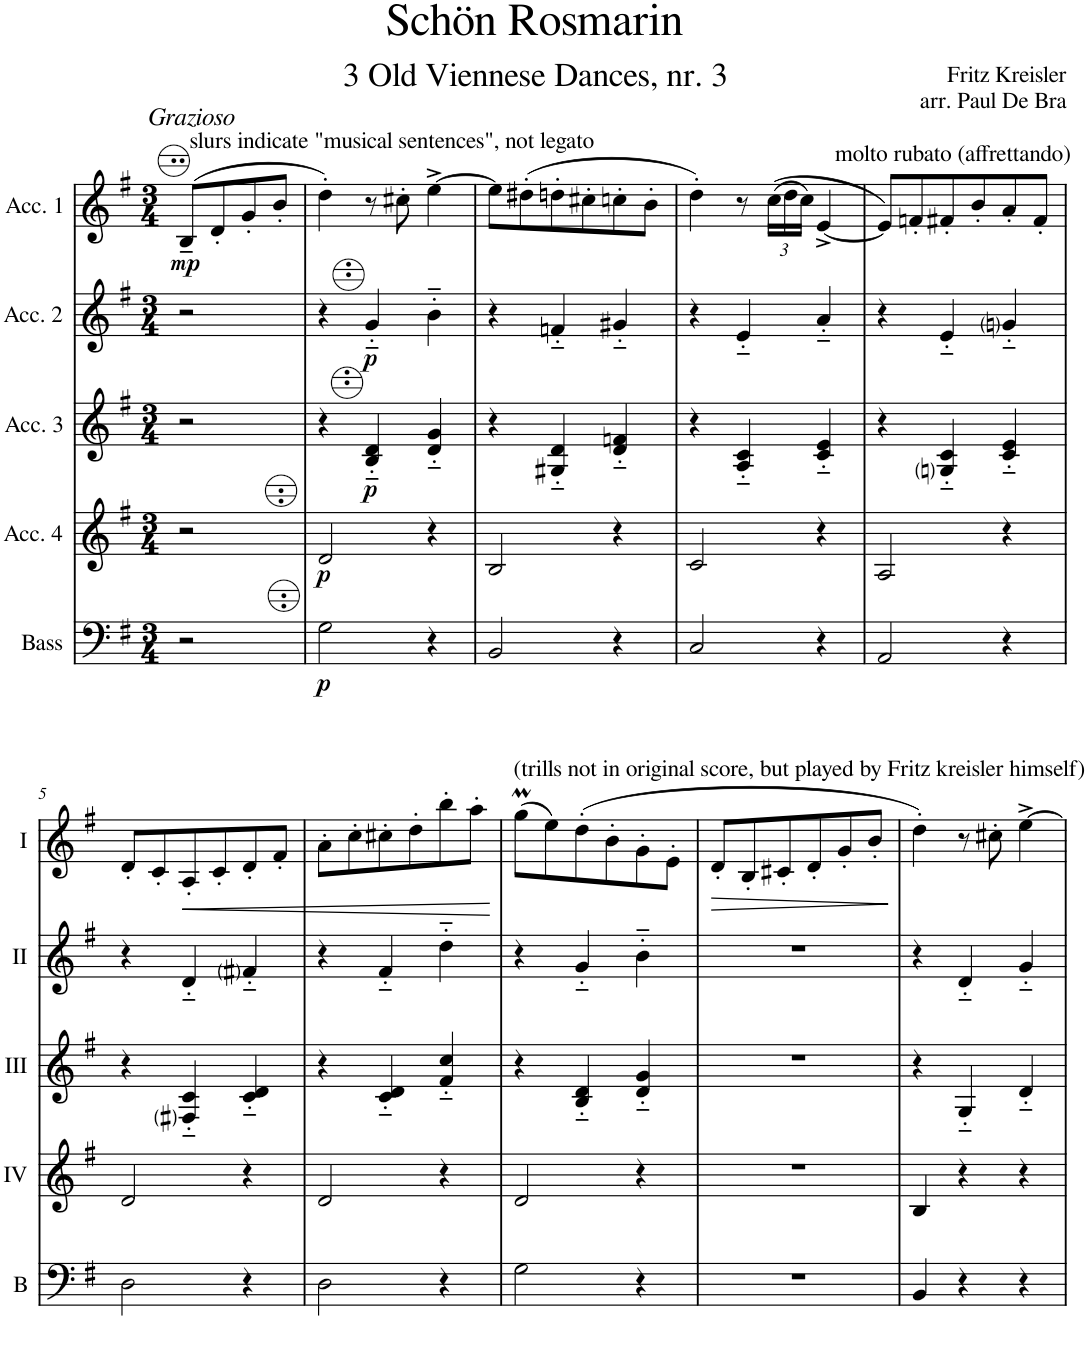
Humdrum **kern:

**kern	**dynam	**kern	**dynam	**kern	**dynam	**kern	**dynam	**kern	**dynam
*part5	*part5	*part4	*part4	*part3	*part3	*part2	*part2	*part1	*part1
*staff5	*staff5	*staff4	*staff4	*staff3	*staff3	*staff2	*staff2	*staff1	*staff1
*I"Bass	*	*I"Acc. 4	*	*I"Acc. 3	*	*I"Acc. 2	*	*I"Acc. 1	*
*I'B	*	*	*	*	*	*	*	*	*
*clefF4	*	*clefG2	*	*clefG2	*	*clefG2	*	*clefG2	*
*Trd7c12	*	*Trd7c12	*	*	*	*	*	*	*
*k[f#]	*	*k[f#]	*	*k[f#]	*	*k[f#]	*	*k[f#]	*
*M3/4	*	*M3/4	*	*M3/4	*	*M3/4	*	*M3/4	*
=	=	=	=	=	=	=	=	=	=
!	!	!	!	!	!	!	!	!LO:TX:a:i:t=Grazioso	!
!	!	!	!	!	!	!	!	!LO:TX:a:t=slurs indicate "musical sentences", not legato	!
!	!	!	!	!	!	!	!	!	!LO:DY:b
2r	.	2r	.	2r	.	2r	.	(8B~/L	mp
.	.	.	.	.	.	.	.	8d'/	.
.	.	.	.	.	.	.	.	8g'/	.
.	.	.	.	.	.	.	.	8b'/J	.
=1	=1	=1	=1	=1	=1	=1	=1	=1	=1
!	!LO:DY:b	!	!LO:DY:b	!	!	!	!	!	!
2G\	p	2d/	p	4r	.	4r	.	4dd'\)	.
!	!	!	!	!	!LO:DY:b	!	!LO:DY:b	!	!
.	.	.	.	4B/'~ 4d/'~	p	4g'~/	p	8r	.
.	.	.	.	.	.	.	.	8cc#X'\	.
4r	.	4r	.	4d/'~ 4g/'~	.	4b'~\	.	[4ee^\	.
=2	=2	=2	=2	=2	=2	=2	=2	=2	=2
2BB/	.	2B/	.	4r	.	4r	.	8ee\L]	.
.	.	.	.	.	.	.	.	(8dd#X'\	.
.	.	.	.	4G#X/'~ 4d/'~	.	4fn'~/	.	8ddn'\	.
.	.	.	.	.	.	.	.	8cc#X'\	.
4r	.	4r	.	4d/'~ 4fn/'~	.	4g#X'~/	.	8ccn'\	.
.	.	.	.	.	.	.	.	8b'\J	.
=3	=3	=3	=3	=3	=3	=3	=3	=3	=3
2C/	.	2c/	.	4r	.	4r	.	4dd'\)	.
.	.	.	.	4A/'~ 4c/'~	.	4e'~/	.	8r	.
*	*	*	*	*	*	*	*	*Xbrackettup	*
.	.	.	.	.	.	.	.	((24cc\LL	.
.	.	.	.	.	.	.	.	24dd\	.
.	.	.	.	.	.	.	.	24cc\JJ)	.
4r	.	4r	.	4c/'~ 4e/'~	.	4a'~/	.	[4e^/	.
=4	=4	=4	=4	=4	=4	=4	=4	=4	=4
!	!	!	!	!	!	!	!	!LO:TX:a:t=molto rubato (affrettando)	!
2AA/	.	2A/	.	4r	.	4r	.	8e/L])	.
.	.	.	.	.	.	.	.	8fn'/	.
.	.	.	.	4Gni/'~ 4c/'~	.	4e'~/	.	8f#X'/	.
.	.	.	.	.	.	.	.	8b'/	.
4r	.	4r	.	4c/'~ 4e/'~	.	4gni'~/	.	8a'/	.
.	.	.	.	.	.	.	.	8f#'/J	.
!!LO:LB:g=z
=5	=5	=5	=5	=5	=5	=5	=5	=5	=5
2D\	.	2d/	.	4r	.	4r	.	8d'/L	.
.	.	.	.	.	.	.	.	8c'/	.
!	!	!	!	!	!	!	!	!	!LO:HP:b
.	.	.	.	4F#i/'~ 4c/'~	.	4d'~/	.	8A'/	<
.	.	.	.	.	.	.	.	8c'/	.
4r	.	4r	.	4c/'~ 4d/'~	.	4f#i'~/	.	8d'/	.
.	.	.	.	.	.	.	.	8f#'/J	.
=6	=6	=6	=6	=6	=6	=6	=6	=6	=6
2D\	.	2d/	.	4r	.	4r	.	8a'\L	.
.	.	.	.	.	.	.	.	8cc'\	.
.	.	.	.	4c/'~ 4d/'~	.	4f#'~/	.	8cc#X'\	.
.	.	.	.	.	.	.	.	8dd'\	.
4r	.	4r	.	4f#/'~ 4cc/'~	.	4dd'~\	.	8bb'\	.
.	.	.	.	.	.	.	.	8aa'\J	.
.	.	.	.	.	.	.	.	.	[
=7	=7	=7	=7	=7	=7	=7	=7	=7	=7
!	!	!	!	!	!	!	!	!LO:TX:a:t=(trills not in original score, but played by Fritz kreisler himself)	!
2G\	.	2d/	.	4r	.	4r	.	(8ggM\L	.
.	.	.	.	.	.	.	.	8ee\)	.
.	.	.	.	4B/'~ 4d/'~	.	4g'~/	.	(8dd'\	.
.	.	.	.	.	.	.	.	8b'\	.
4r	.	4r	.	4d/'~ 4g/'~	.	4b'~\	.	8g'\	.
.	.	.	.	.	.	.	.	8e'\J	.
=8	=8	=8	=8	=8	=8	=8	=8	=8	=8
!	!	!	!	!	!	!	!	!	!LO:HP:b
2.r	.	2.r	.	2.r	.	2.r	.	8d'/L	>
.	.	.	.	.	.	.	.	8B'/	.
.	.	.	.	.	.	.	.	8c#X'/	.
.	.	.	.	.	.	.	.	8d'/	.
.	.	.	.	.	.	.	.	8g'/	.
.	.	.	.	.	.	.	.	8b'/J	.
.	.	.	.	.	.	.	.	.	]
=9	=9	=9	=9	=9	=9	=9	=9	=9	=9
4BB/	.	4B/	.	4r	.	4r	.	4dd'\)	.
4r	.	4r	.	4G'~/	.	4d'~/	.	8r	.
.	.	.	.	.	.	.	.	8cc#X'\	.
4r	.	4r	.	4d'~/	.	4g'~/	.	[4ee^\	.
=	=	=	=	=	=	=	=	=	=
*-	*-	*-	*-	*-	*-	*-	*-	*-	*-
